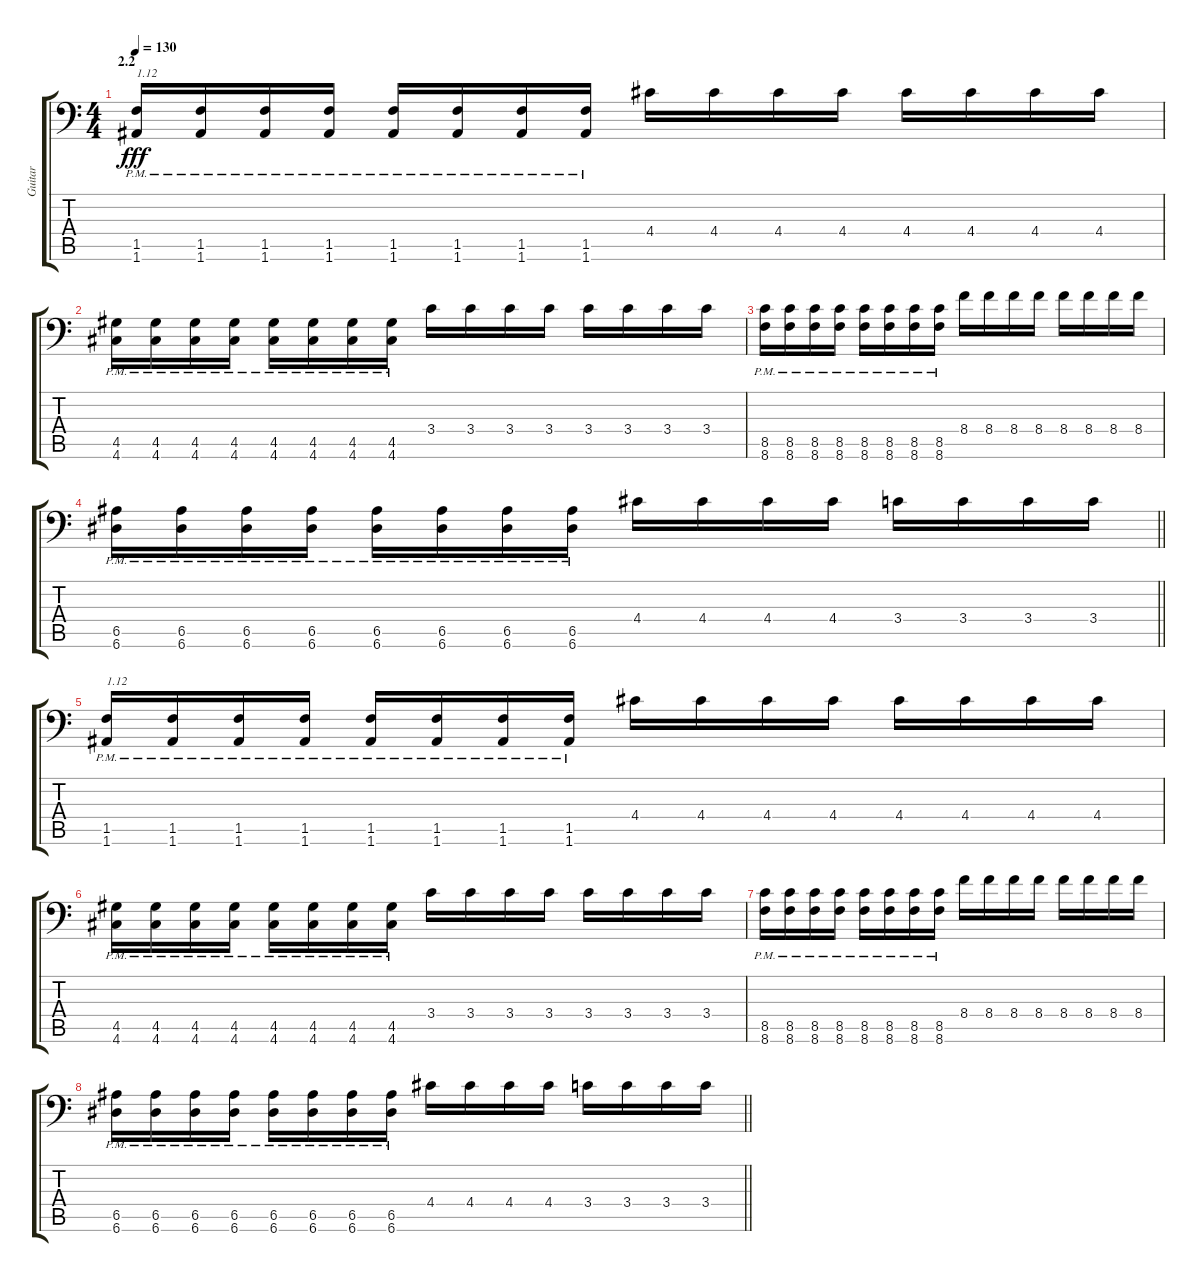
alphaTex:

\track ("Guitar" "Guitar") {instrument distortionguitar}
\staff {score tabs}
\tuning (B3 Gb3 D3 A2 E2 A1) {hide}
\ts (4 4)
\section ("" "2.2")
\tempo 130
\clef f4
\ks c
(1.5{pm} 1.6{pm}).16{txt "1.12" dy fff} (1.5{pm} 1.6{pm}).16 (1.5{pm} 1.6{pm}).16 (1.5{pm} 1.6{pm}).16 (1.5{pm} 1.6{pm}).16 (1.5{pm} 1.6{pm}).16 (1.5{pm} 1.6{pm}).16 (1.5{pm} 1.6{pm}).16 4.4.16 4.4.16 4.4.16 4.4.16 4.4.16 4.4.16 4.4.16 4.4.16 |
(4.5{pm} 4.6{pm}).16 (4.5{pm} 4.6{pm}).16 (4.5{pm} 4.6{pm}).16 (4.5{pm} 4.6{pm}).16 (4.5{pm} 4.6{pm}).16 (4.5{pm} 4.6{pm}).16 (4.5{pm} 4.6{pm}).16 (4.5{pm} 4.6{pm}).16 3.4.16 3.4.16 3.4.16 3.4.16 3.4.16 3.4.16 3.4.16 3.4.16 |
(8.5{pm} 8.6{pm}).16 (8.5{pm} 8.6{pm}).16 (8.5{pm} 8.6{pm}).16 (8.5{pm} 8.6{pm}).16 (8.5{pm} 8.6{pm}).16 (8.5{pm} 8.6{pm}).16 (8.5{pm} 8.6{pm}).16 (8.5{pm} 8.6{pm}).16 8.4.16 8.4.16 8.4.16 8.4.16 8.4.16 8.4.16 8.4.16 8.4.16 |
\barLineRight lightlight
(6.5{pm} 6.6{pm}).16 (6.5{pm} 6.6{pm}).16 (6.5{pm} 6.6{pm}).16 (6.5{pm} 6.6{pm}).16 (6.5{pm} 6.6{pm}).16 (6.5{pm} 6.6{pm}).16 (6.5{pm} 6.6{pm}).16 (6.5{pm} 6.6{pm}).16 4.4.16 4.4.16 4.4.16 4.4.16 3.4.16 3.4.16 3.4.16 3.4.16 |
(1.5{pm} 1.6{pm}).16{txt "1.12"} (1.5{pm} 1.6{pm}).16 (1.5{pm} 1.6{pm}).16 (1.5{pm} 1.6{pm}).16 (1.5{pm} 1.6{pm}).16 (1.5{pm} 1.6{pm}).16 (1.5{pm} 1.6{pm}).16 (1.5{pm} 1.6{pm}).16 4.4.16 4.4.16 4.4.16 4.4.16 4.4.16 4.4.16 4.4.16 4.4.16 |
(4.5{pm} 4.6{pm}).16 (4.5{pm} 4.6{pm}).16 (4.5{pm} 4.6{pm}).16 (4.5{pm} 4.6{pm}).16 (4.5{pm} 4.6{pm}).16 (4.5{pm} 4.6{pm}).16 (4.5{pm} 4.6{pm}).16 (4.5{pm} 4.6{pm}).16 3.4.16 3.4.16 3.4.16 3.4.16 3.4.16 3.4.16 3.4.16 3.4.16 |
(8.5{pm} 8.6{pm}).16 (8.5{pm} 8.6{pm}).16 (8.5{pm} 8.6{pm}).16 (8.5{pm} 8.6{pm}).16 (8.5{pm} 8.6{pm}).16 (8.5{pm} 8.6{pm}).16 (8.5{pm} 8.6{pm}).16 (8.5{pm} 8.6{pm}).16 8.4.16 8.4.16 8.4.16 8.4.16 8.4.16 8.4.16 8.4.16 8.4.16 |
\barLineRight lightlight
(6.5{pm} 6.6{pm}).16 (6.5{pm} 6.6{pm}).16 (6.5{pm} 6.6{pm}).16 (6.5{pm} 6.6{pm}).16 (6.5{pm} 6.6{pm}).16 (6.5{pm} 6.6{pm}).16 (6.5{pm} 6.6{pm}).16 (6.5{pm} 6.6{pm}).16 4.4.16 4.4.16 4.4.16 4.4.16 3.4.16 3.4.16 3.4.16 3.4.16
